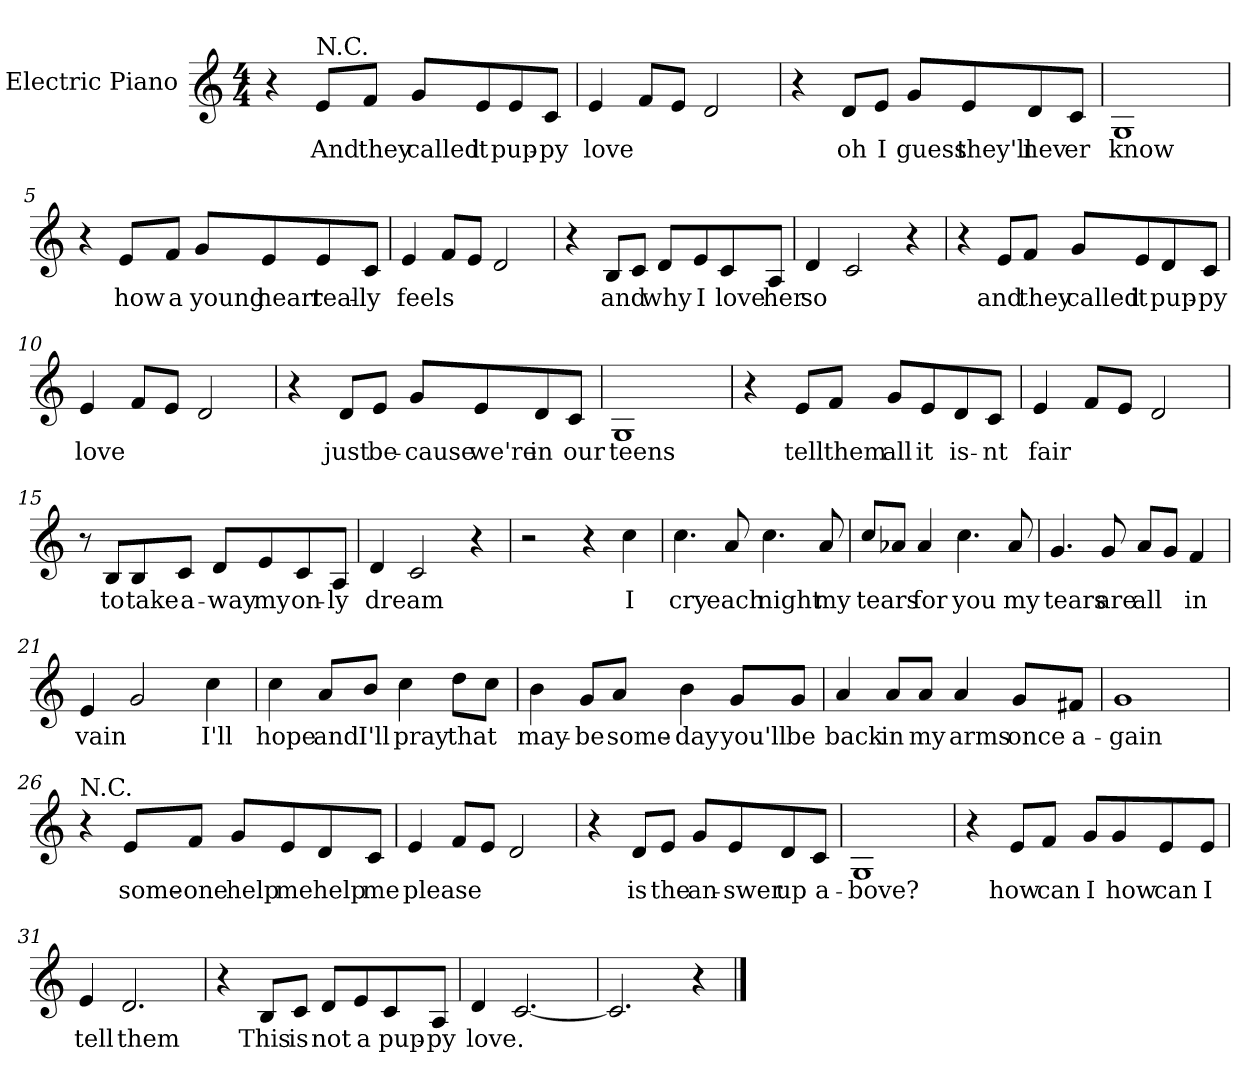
**kern	**text
*part1	*part1
*staff1	*staff1
*I"Electric Piano	*
*I'E.Pno	*
*clefG2	*
*k[]	*
*C:	*
*M4/4	*
=1	=1
4r	.
!LO:TX:a:t=N.C.	!
8e/L	And
8f/J	they
8g/L	called
8e/	it
8e/	pup-
8c/J	-py
=2	=2
4e/	love
8f/L	.
8e/J	.
2d/	.
=3	=3
4r	.
8d/L	oh
8e/J	I
8g/L	guess
8e/	they'll
8d/	nev
8c/J	er
=4	=4
1G	know
!!LO:LB:g=z
=5	=5
4r	.
8e/L	how
8f/J	a
8g/L	young
8e/	heart
8e/	real-
8c/J	-ly
=6	=6
4e/	feels
8f/L	.
8e/J	.
2d/	.
=7	=7
4r	.
8B/L	and
8c/J	.
8d/L	why
8e/	I
8c/	love
8A/J	her
=8	=8
4d/	so
2c/	.
4r	.
!!LO:LB:g=z
=9	=9
4r	.
8e/L	and
8f/J	they
8g/L	called
8e/	it
8d/	pup-
8c/J	-py
=10	=10
4e/	love
8f/L	.
8e/J	.
2d/	.
=11	=11
4r	.
8d/L	just
8e/J	be-
8g/L	-cause
8e/	we're
8d/	in
8c/J	our
=12	=12
1G	teens
!!LO:LB:g=z
=13	=13
4r	.
8e/L	tell
8f/J	them
8g/L	all
8e/	it
8d/	is-
8c/J	-nt
=14	=14
4e/	fair
8f/L	.
8e/J	.
2d/	.
=15	=15
8r	.
8B/L	to
8B/	take
8c/J	a-
8d/L	-way
8e/	my
8c/	on-
8A/J	-ly
=16	=16
4d/	dream
2c/	.
4r	.
!!LO:LB:g=z
=17	=17
2r	.
4r	.
4cc\	I
=18	=18
4.cc\	cry
8a/	each
4.cc\	night
8a/	my
=19	=19
8cc/L	tears
8a-X/J	.
4a-/	for
4.cc\	you
8a-/	my
=20	=20
4.g/	tears
8g/	are
8a/L	all
8g/J	.
4f/	in
!!LO:LB:g=z
=21	=21
4e/	vain
2g/	.
4cc\	I'll
=22	=22
4cc\	hope
8a/L	and
8b/J	I'll
4cc\	pray
8dd\L	that
8cc\J	.
=23	=23
4b\	may-
8g/L	-be
8a/J	some-
4b\	-day
8g/L	you'll
8g/J	be
=24	=24
4a/	back
8a/L	in
8a/J	my
4a/	arms
8g/L	once
8f#X/J	a-
=25	=25
1g	-gain
!!LO:LB:g=z
=26	=26
!LO:TX:a:t=N.C.	!
4r	.
8e/L	some-
8f/J	-one
8g/L	help
8e/	me
8d/	help
8c/J	me
=27	=27
4e/	please
8f/L	.
8e/J	.
2d/	.
=28	=28
4r	.
8d/L	is
8e/J	the
8g/L	an-
8e/	-swer
8d/	up
8c/J	a-
=29	=29
1G	-bove?
!!LO:LB:g=z
=30	=30
4r	.
8e/L	how
8f/J	can
8g/L	I
8g/	how
8e/	can
8e/J	I
=31	=31
4e/	tell
2.d/	them
=32	=32
4r	.
8B/L	This
8c/J	is
8d/L	not
8e/	a
8c/	pup-
8A/J	-py
=33	=33
4d/	love.
[2.c/	.
=34	=34
2.c/]	.
4r	.
==	==
*-	*-
